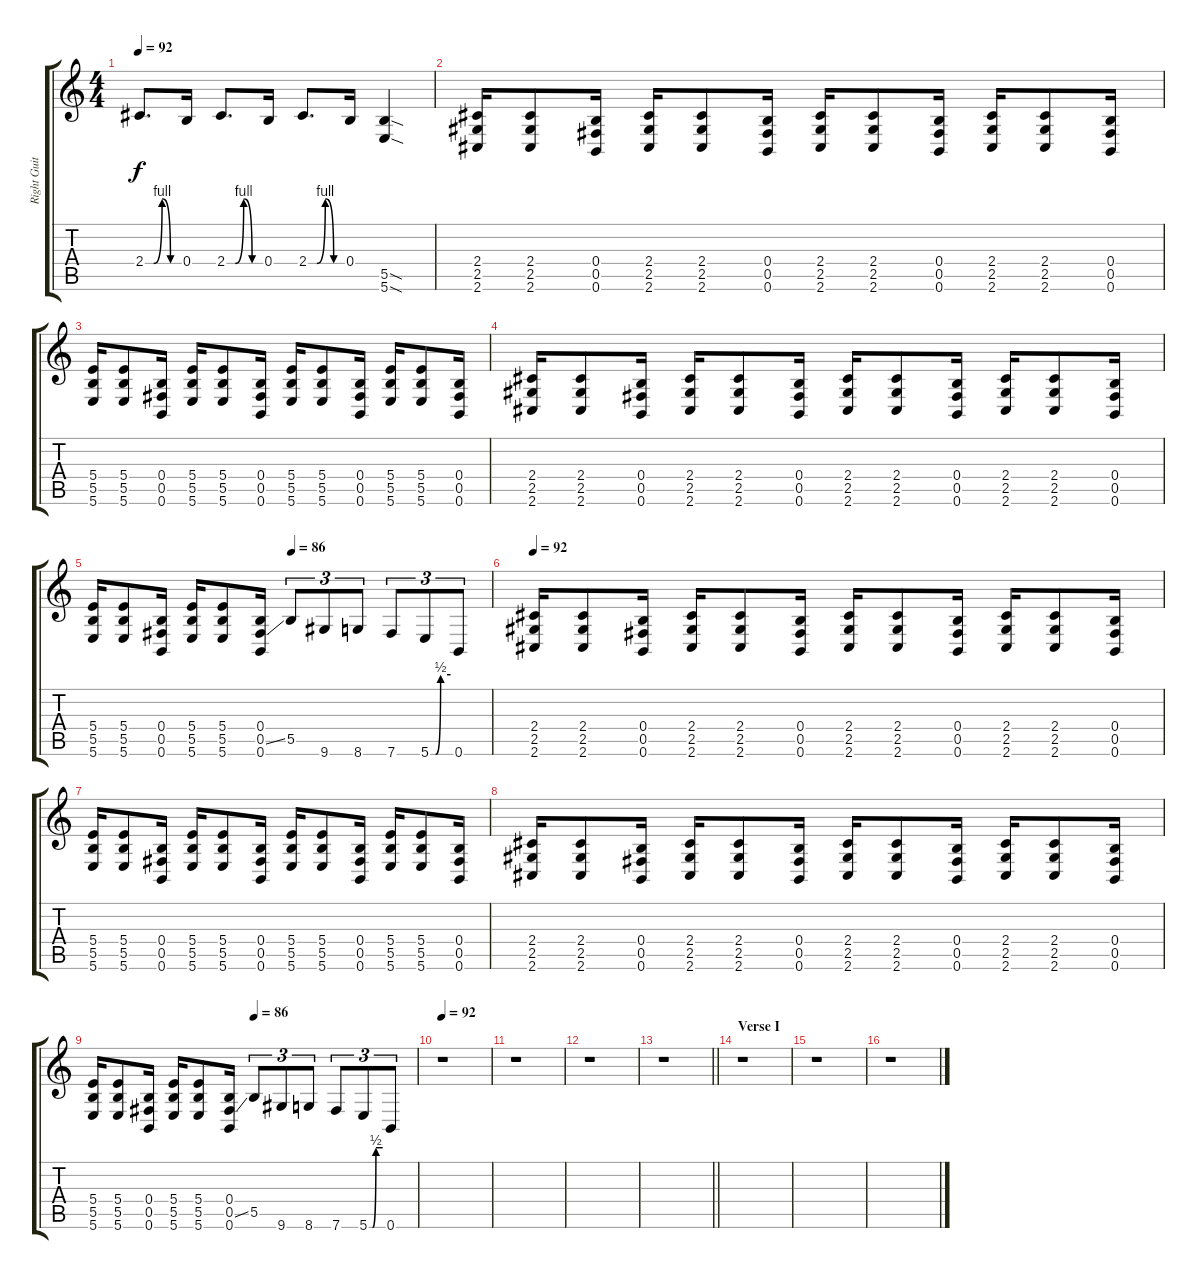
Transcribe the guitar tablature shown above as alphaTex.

\track ("Right Guitar" "Right Guit") {instrument distortionguitar}
\staff {score tabs}
\tuning (Db4 Ab3 E3 B2 Gb2 B1) {hide}
\ts (4 4)
\tempo 92
\clef g2
\ks c
2.4{be (custom 0 0 15 0 30 4 45 0 60 0)}.8{d dy f} 0.4.16 2.4{be (custom 0 0 15 0 30 4 45 0 60 0)}.8{d} 0.4.16 2.4{be (custom 0 0 15 0 30 4 45 0 60 0)}.8{d} 0.4.16 (5.5{sod} 5.6{sod}).4 |
(2.4 2.5 2.6).16 (2.4 2.5 2.6).8 (0.4 0.5 0.6).16 (2.4 2.5 2.6).16 (2.4 2.5 2.6).8 (0.4 0.5 0.6).16 (2.4 2.5 2.6).16 (2.4 2.5 2.6).8 (0.4 0.5 0.6).16 (2.4 2.5 2.6).16 (2.4 2.5 2.6).8 (0.4 0.5 0.6).16 |
(5.4 5.5 5.6).16 (5.4 5.5 5.6).8 (0.4 0.5 0.6).16 (5.4 5.5 5.6).16 (5.4 5.5 5.6).8 (0.4 0.5 0.6).16 (5.4 5.5 5.6).16 (5.4 5.5 5.6).8 (0.4 0.5 0.6).16 (5.4 5.5 5.6).16 (5.4 5.5 5.6).8 (0.4 0.5 0.6).16 |
(2.4 2.5 2.6).16 (2.4 2.5 2.6).8 (0.4 0.5 0.6).16 (2.4 2.5 2.6).16 (2.4 2.5 2.6).8 (0.4 0.5 0.6).16 (2.4 2.5 2.6).16 (2.4 2.5 2.6).8 (0.4 0.5 0.6).16 (2.4 2.5 2.6).16 (2.4 2.5 2.6).8 (0.4 0.5 0.6).16 |
\tempo (86 0.5)
(5.4 5.5 5.6).16 (5.4 5.5 5.6).8 (0.4 0.5 0.6).16 (5.4 5.5 5.6).16 (5.4 5.5 5.6).8 (0.4 0.5{ss} 0.6).16 5.5.8{tu (3 2)} 9.6.8{tu (3 2)} 8.6.8{tu (3 2)} 7.6.8{tu (3 2)} 5.6{be (custom 0 0 15 0 30 2 60 2)}.8{tu (3 2)} 0.6.8{tu (3 2)} |
\tempo 92
(2.4 2.5 2.6).16 (2.4 2.5 2.6).8 (0.4 0.5 0.6).16 (2.4 2.5 2.6).16 (2.4 2.5 2.6).8 (0.4 0.5 0.6).16 (2.4 2.5 2.6).16 (2.4 2.5 2.6).8 (0.4 0.5 0.6).16 (2.4 2.5 2.6).16 (2.4 2.5 2.6).8 (0.4 0.5 0.6).16 |
(5.4 5.5 5.6).16 (5.4 5.5 5.6).8 (0.4 0.5 0.6).16 (5.4 5.5 5.6).16 (5.4 5.5 5.6).8 (0.4 0.5 0.6).16 (5.4 5.5 5.6).16 (5.4 5.5 5.6).8 (0.4 0.5 0.6).16 (5.4 5.5 5.6).16 (5.4 5.5 5.6).8 (0.4 0.5 0.6).16 |
(2.4 2.5 2.6).16 (2.4 2.5 2.6).8 (0.4 0.5 0.6).16 (2.4 2.5 2.6).16 (2.4 2.5 2.6).8 (0.4 0.5 0.6).16 (2.4 2.5 2.6).16 (2.4 2.5 2.6).8 (0.4 0.5 0.6).16 (2.4 2.5 2.6).16 (2.4 2.5 2.6).8 (0.4 0.5 0.6).16 |
\tempo (86 0.5)
(5.4 5.5 5.6).16 (5.4 5.5 5.6).8 (0.4 0.5 0.6).16 (5.4 5.5 5.6).16 (5.4 5.5 5.6).8 (0.4 0.5{ss} 0.6).16 5.5.8{tu (3 2)} 9.6.8{tu (3 2)} 8.6.8{tu (3 2)} 7.6.8{tu (3 2)} 5.6{be (custom 0 0 15 0 30 2 60 2)}.8{tu (3 2)} 0.6.8{tu (3 2)} |
\tempo 92
r.1 |
r.1 |
r.1 |
\barLineRight lightlight
r.1 |
\section ("" "Verse I")
r.1 |
r.1 |
r.1
